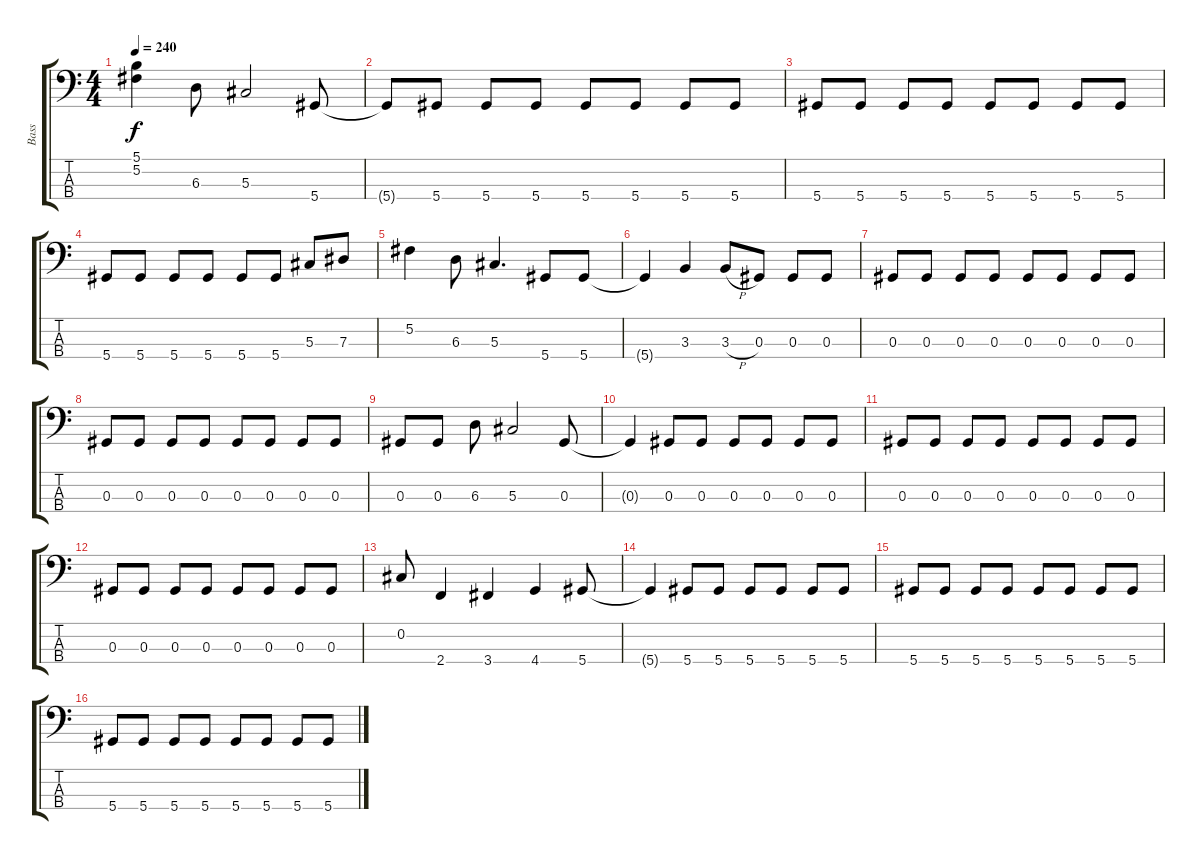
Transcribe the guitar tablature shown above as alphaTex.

\track ("Bass" "Bass") {instrument electricbassfinger}
\staff {score tabs}
\tuning (Gb2 Db2 Ab1 Eb1) {hide}
\ts (4 4)
\tempo 240
\clef f4
\ks c
(5.1 5.2).4{dy f} 6.3.8 5.3.2 5.4.8 |
5.4{t}.8 5.4.8 5.4.8 5.4.8 5.4.8 5.4.8 5.4.8 5.4.8 |
5.4.8 5.4.8 5.4.8 5.4.8 5.4.8 5.4.8 5.4.8 5.4.8 |
5.4.8 5.4.8 5.4.8 5.4.8 5.4.8 5.4.8 5.3.8 7.3.8 |
5.2.4 6.3.8 5.3.4{d} 5.4.8 5.4.8 |
5.4{t}.4 3.3.4 3.3{h}.8 0.3.8 0.3.8 0.3.8 |
0.3.8 0.3.8 0.3.8 0.3.8 0.3.8 0.3.8 0.3.8 0.3.8 |
0.3.8 0.3.8 0.3.8 0.3.8 0.3.8 0.3.8 0.3.8 0.3.8 |
0.3.8 0.3.8 6.3.8 5.3.2 0.3.8 |
0.3{t}.4 0.3.8 0.3.8 0.3.8 0.3.8 0.3.8 0.3.8 |
0.3.8 0.3.8 0.3.8 0.3.8 0.3.8 0.3.8 0.3.8 0.3.8 |
0.3.8 0.3.8 0.3.8 0.3.8 0.3.8 0.3.8 0.3.8 0.3.8 |
0.2.8 2.4.4 3.4.4 4.4.4 5.4.8 |
5.4{t}.4 5.4.8 5.4.8 5.4.8 5.4.8 5.4.8 5.4.8 |
5.4.8 5.4.8 5.4.8 5.4.8 5.4.8 5.4.8 5.4.8 5.4.8 |
5.4.8 5.4.8 5.4.8 5.4.8 5.4.8 5.4.8 5.4.8 5.4.8
